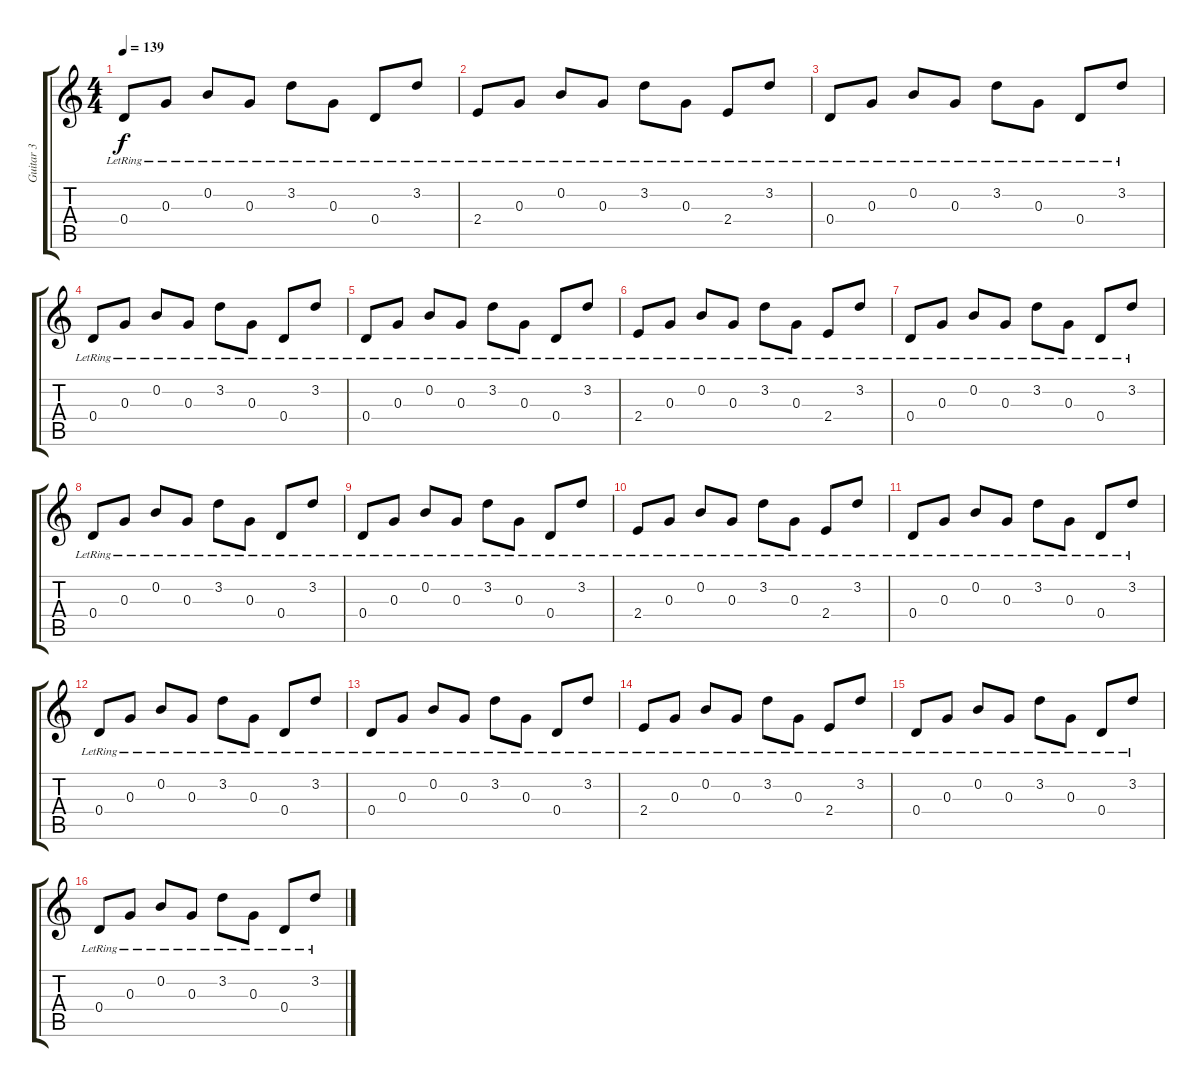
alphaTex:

\track ("Guitar 3" "Guitar 3") {instrument electricguitarclean}
\staff {score tabs}
\tuning (E4 B3 G3 D3 A2 D2) {hide}
\ts (4 4)
\tempo 139
\clef g2
\ks c
0.4{lr}.8{dy f} 0.3{lr}.8 0.2{lr}.8 0.3{lr}.8 3.2{lr}.8 0.3{lr}.8 0.4{lr}.8 3.2{lr}.8 |
2.4{lr}.8 0.3{lr}.8 0.2{lr}.8 0.3{lr}.8 3.2{lr}.8 0.3{lr}.8 2.4{lr}.8 3.2{lr}.8 |
0.4{lr}.8 0.3{lr}.8 0.2{lr}.8 0.3{lr}.8 3.2{lr}.8 0.3{lr}.8 0.4{lr}.8 3.2{lr}.8 |
0.4{lr}.8 0.3{lr}.8 0.2{lr}.8 0.3{lr}.8 3.2{lr}.8 0.3{lr}.8 0.4{lr}.8 3.2{lr}.8 |
0.4{lr}.8 0.3{lr}.8 0.2{lr}.8 0.3{lr}.8 3.2{lr}.8 0.3{lr}.8 0.4{lr}.8 3.2{lr}.8 |
2.4{lr}.8 0.3{lr}.8 0.2{lr}.8 0.3{lr}.8 3.2{lr}.8 0.3{lr}.8 2.4{lr}.8 3.2{lr}.8 |
0.4{lr}.8 0.3{lr}.8 0.2{lr}.8 0.3{lr}.8 3.2{lr}.8 0.3{lr}.8 0.4{lr}.8 3.2{lr}.8 |
0.4{lr}.8 0.3{lr}.8 0.2{lr}.8 0.3{lr}.8 3.2{lr}.8 0.3{lr}.8 0.4{lr}.8 3.2{lr}.8 |
0.4{lr}.8 0.3{lr}.8 0.2{lr}.8 0.3{lr}.8 3.2{lr}.8 0.3{lr}.8 0.4{lr}.8 3.2{lr}.8 |
2.4{lr}.8 0.3{lr}.8 0.2{lr}.8 0.3{lr}.8 3.2{lr}.8 0.3{lr}.8 2.4{lr}.8 3.2{lr}.8 |
0.4{lr}.8 0.3{lr}.8 0.2{lr}.8 0.3{lr}.8 3.2{lr}.8 0.3{lr}.8 0.4{lr}.8 3.2{lr}.8 |
0.4{lr}.8 0.3{lr}.8 0.2{lr}.8 0.3{lr}.8 3.2{lr}.8 0.3{lr}.8 0.4{lr}.8 3.2{lr}.8 |
0.4{lr}.8 0.3{lr}.8 0.2{lr}.8 0.3{lr}.8 3.2{lr}.8 0.3{lr}.8 0.4{lr}.8 3.2{lr}.8 |
2.4{lr}.8 0.3{lr}.8 0.2{lr}.8 0.3{lr}.8 3.2{lr}.8 0.3{lr}.8 2.4{lr}.8 3.2{lr}.8 |
0.4{lr}.8 0.3{lr}.8 0.2{lr}.8 0.3{lr}.8 3.2{lr}.8 0.3{lr}.8 0.4{lr}.8 3.2{lr}.8 |
0.4{lr}.8 0.3{lr}.8 0.2{lr}.8 0.3{lr}.8 3.2{lr}.8 0.3{lr}.8 0.4{lr}.8 3.2{lr}.8
